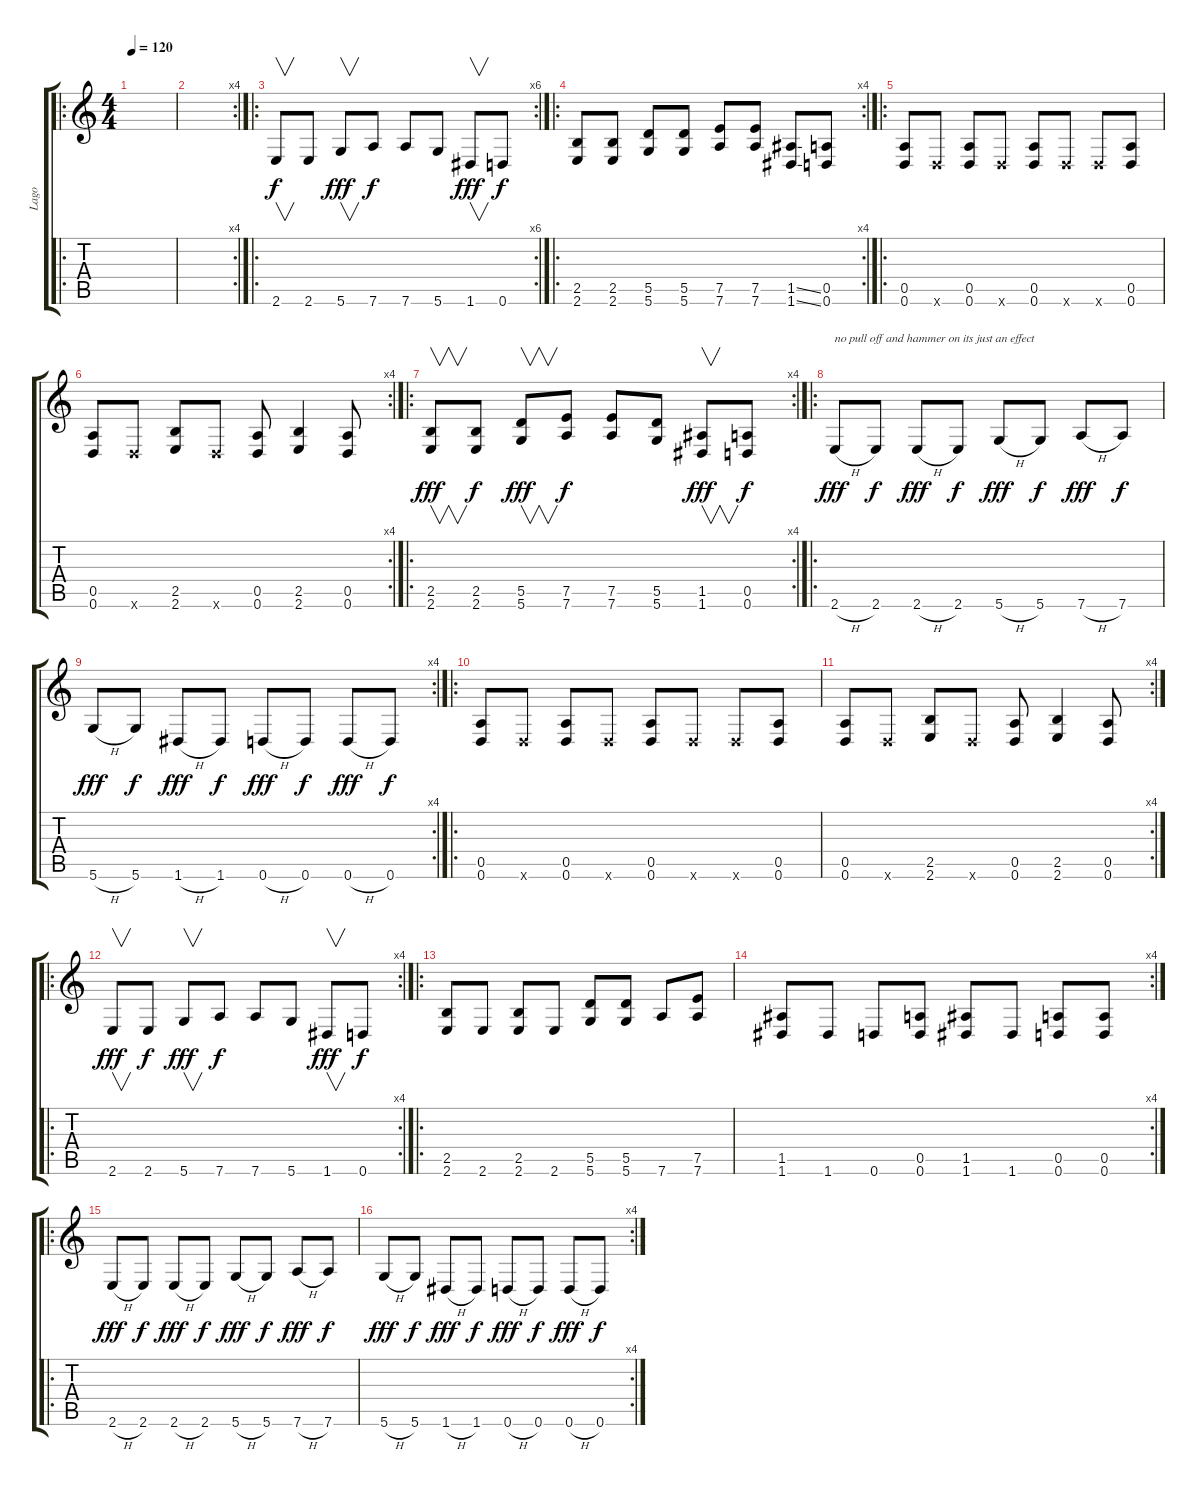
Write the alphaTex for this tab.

\track ("Lago" "Lago") {instrument distortionguitar}
\staff {score tabs}
\tuning (E4 B3 G3 D3 A2 D2) {hide}
\ro
\ts (4 4)
\tempo 120
\clef g2
\ks c
|
\rc 4
|
\ro
\rc 6
2.6.8{v} 2.6.8{dy f} 5.6.8{v dy fff} 7.6.8{dy f} 7.6.8 5.6.8 1.6.8{v dy fff} 0.6.8{dy f} |
\ro
\rc 4
(2.5 2.6).8 (2.5 2.6).8 (5.5 5.6).8 (5.5 5.6).8 (7.5 7.6).8 (7.5 7.6).8 (1.5{ss} 1.6{ss}).8 (0.5 0.6).8 |
\ro
(0.5 0.6).8 0.6{x}.8 (0.5 0.6).8 0.6{x}.8 (0.5 0.6).8 0.6{x}.8 0.6{x}.8 (0.5 0.6).8 |
\rc 4
(0.5 0.6).8 0.6{x}.8 (2.5 2.6).8 0.6{x}.8 (0.5 0.6).8 (2.5 2.6).4 (0.5 0.6).8 |
\ro
\rc 4
(2.5 2.6).8{v dy fff} (2.5 2.6).8{dy f} (5.5 5.6).8{v dy fff} (7.5 7.6).8{dy f} (7.5 7.6).8 (5.5 5.6).8 (1.5 1.6).8{v dy fff} (0.5 0.6).8{dy f} |
\ro
2.6{h}.8{txt "no pull off and hammer on its just an effect" dy fff} 2.6.8{dy f} 2.6{h}.8{dy fff} 2.6.8{dy f} 5.6{h}.8{dy fff} 5.6.8{dy f} 7.6{h}.8{dy fff} 7.6.8{dy f} |
\rc 4
5.6{h}.8{dy fff} 5.6.8{dy f} 1.6{h}.8{dy fff} 1.6.8{dy f} 0.6{h}.8{dy fff} 0.6.8{dy f} 0.6{h}.8{dy fff} 0.6.8{dy f} |
\ro
(0.5 0.6).8 0.6{x}.8 (0.5 0.6).8 0.6{x}.8 (0.5 0.6).8 0.6{x}.8 0.6{x}.8 (0.5 0.6).8 |
\rc 4
(0.5 0.6).8 0.6{x}.8 (2.5 2.6).8 0.6{x}.8 (0.5 0.6).8 (2.5 2.6).4 (0.5 0.6).8 |
\ro
\rc 4
2.6.8{v dy fff} 2.6.8{dy f} 5.6.8{v dy fff} 7.6.8{dy f} 7.6.8 5.6.8 1.6.8{v dy fff} 0.6.8{dy f} |
\ro
(2.5 2.6).8 2.6.8 (2.5 2.6).8 2.6.8 (5.5 5.6).8 (5.5 5.6).8 7.6.8 (7.5 7.6).8 |
\rc 4
(1.5 1.6).8 1.6.8 0.6.8 (0.5 0.6).8 (1.5 1.6).8 1.6.8 (0.5 0.6).8 (0.5 0.6).8 |
\ro
2.6{h}.8{dy fff} 2.6.8{dy f} 2.6{h}.8{dy fff} 2.6.8{dy f} 5.6{h}.8{dy fff} 5.6.8{dy f} 7.6{h}.8{dy fff} 7.6.8{dy f} |
\rc 4
5.6{h}.8{dy fff} 5.6.8{dy f} 1.6{h}.8{dy fff} 1.6.8{dy f} 0.6{h}.8{dy fff} 0.6.8{dy f} 0.6{h}.8{dy fff} 0.6.8{dy f}
